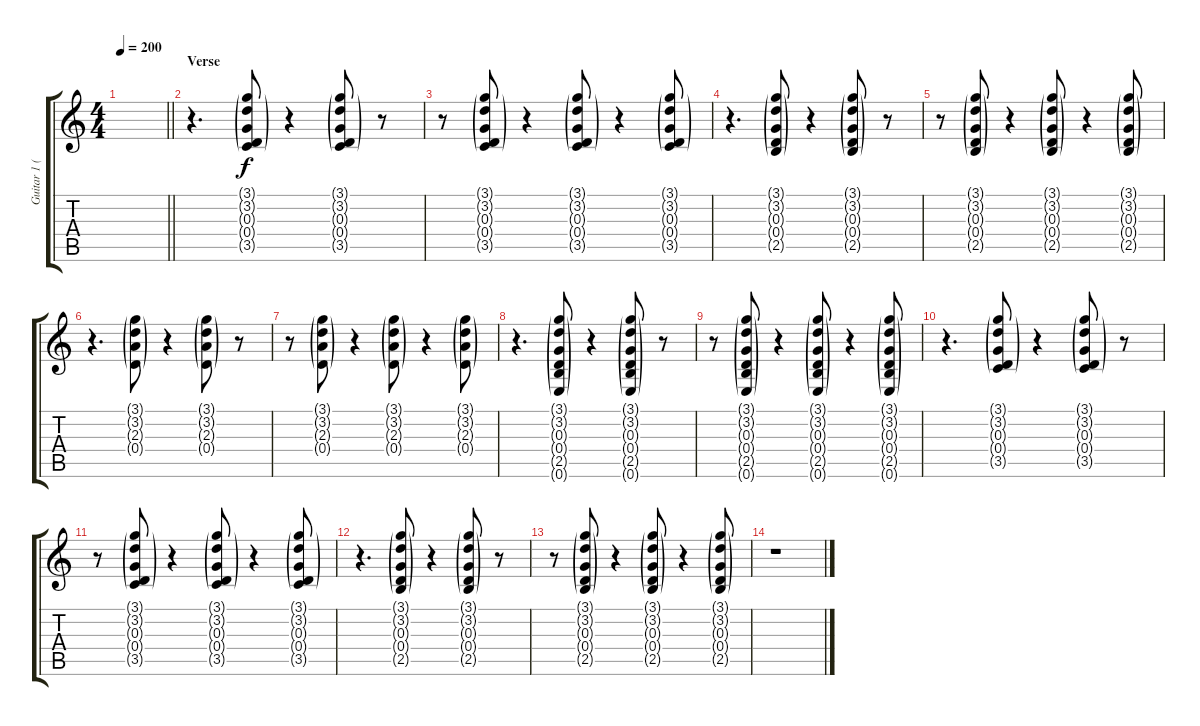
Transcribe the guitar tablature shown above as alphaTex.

\track ("Guitar 1 (Echo Left)" "Guitar 1 (") {instrument overdrivenguitar}
\staff {score tabs}
\tuning (E4 B3 G3 D3 A2 E2) {hide}
\ts (4 4)
\tempo 200
\clef g2
\barLineRight lightlight
\ks c
|
\section ("" "Verse")
r.4{d} (3.1{g} 3.2{g} 0.3{g} 0.4{g} 3.5{g}).8 r.4 (3.1{g} 3.2{g} 0.3{g} 0.4{g} 3.5{g}).8 r.8 |
r.8 (3.1{g} 3.2{g} 0.3{g} 0.4{g} 3.5{g}).8 r.4 (3.1{g} 3.2{g} 0.3{g} 0.4{g} 3.5{g}).8 r.4 (3.1{g} 3.2{g} 0.3{g} 0.4{g} 3.5{g}).8 |
r.4{d} (3.1{g} 3.2{g} 0.3{g} 0.4{g} 2.5{g}).8 r.4 (3.1{g} 3.2{g} 0.3{g} 0.4{g} 2.5{g}).8 r.8 |
r.8 (3.1{g} 3.2{g} 0.3{g} 0.4{g} 2.5{g}).8 r.4 (3.1{g} 3.2{g} 0.3{g} 0.4{g} 2.5{g}).8 r.4 (3.1{g} 3.2{g} 0.3{g} 0.4{g} 2.5{g}).8 |
r.4{d} (3.1{g} 3.2{g} 2.3{g} 0.4{g}).8 r.4 (3.1{g} 3.2{g} 2.3{g} 0.4{g}).8 r.8 |
r.8 (3.1{g} 3.2{g} 2.3{g} 0.4{g}).8 r.4 (3.1{g} 3.2{g} 2.3{g} 0.4{g}).8 r.4 (3.1{g} 3.2{g} 2.3{g} 0.4{g}).8 |
r.4{d} (3.1{g} 3.2{g} 0.3{g} 0.4{g} 2.5{g} 0.6{g}).8 r.4 (3.1{g} 3.2{g} 0.3{g} 0.4{g} 2.5{g} 0.6{g}).8 r.8 |
r.8 (3.1{g} 3.2{g} 0.3{g} 0.4{g} 2.5{g} 0.6{g}).8 r.4 (3.1{g} 3.2{g} 0.3{g} 0.4{g} 2.5{g} 0.6{g}).8 r.4 (3.1{g} 3.2{g} 0.3{g} 0.4{g} 2.5{g} 0.6{g}).8 |
r.4{d} (3.1{g} 3.2{g} 0.3{g} 0.4{g} 3.5{g}).8 r.4 (3.1{g} 3.2{g} 0.3{g} 0.4{g} 3.5{g}).8 r.8 |
r.8 (3.1{g} 3.2{g} 0.3{g} 0.4{g} 3.5{g}).8 r.4 (3.1{g} 3.2{g} 0.3{g} 0.4{g} 3.5{g}).8 r.4 (3.1{g} 3.2{g} 0.3{g} 0.4{g} 3.5{g}).8 |
r.4{d} (3.1{g} 3.2{g} 0.3{g} 0.4{g} 2.5{g}).8 r.4 (3.1{g} 3.2{g} 0.3{g} 0.4{g} 2.5{g}).8 r.8 |
r.8 (3.1{g} 3.2{g} 0.3{g} 0.4{g} 2.5{g}).8 r.4 (3.1{g} 3.2{g} 0.3{g} 0.4{g} 2.5{g}).8 r.4 (3.1{g} 3.2{g} 0.3{g} 0.4{g} 2.5{g}).8 |
r.1
